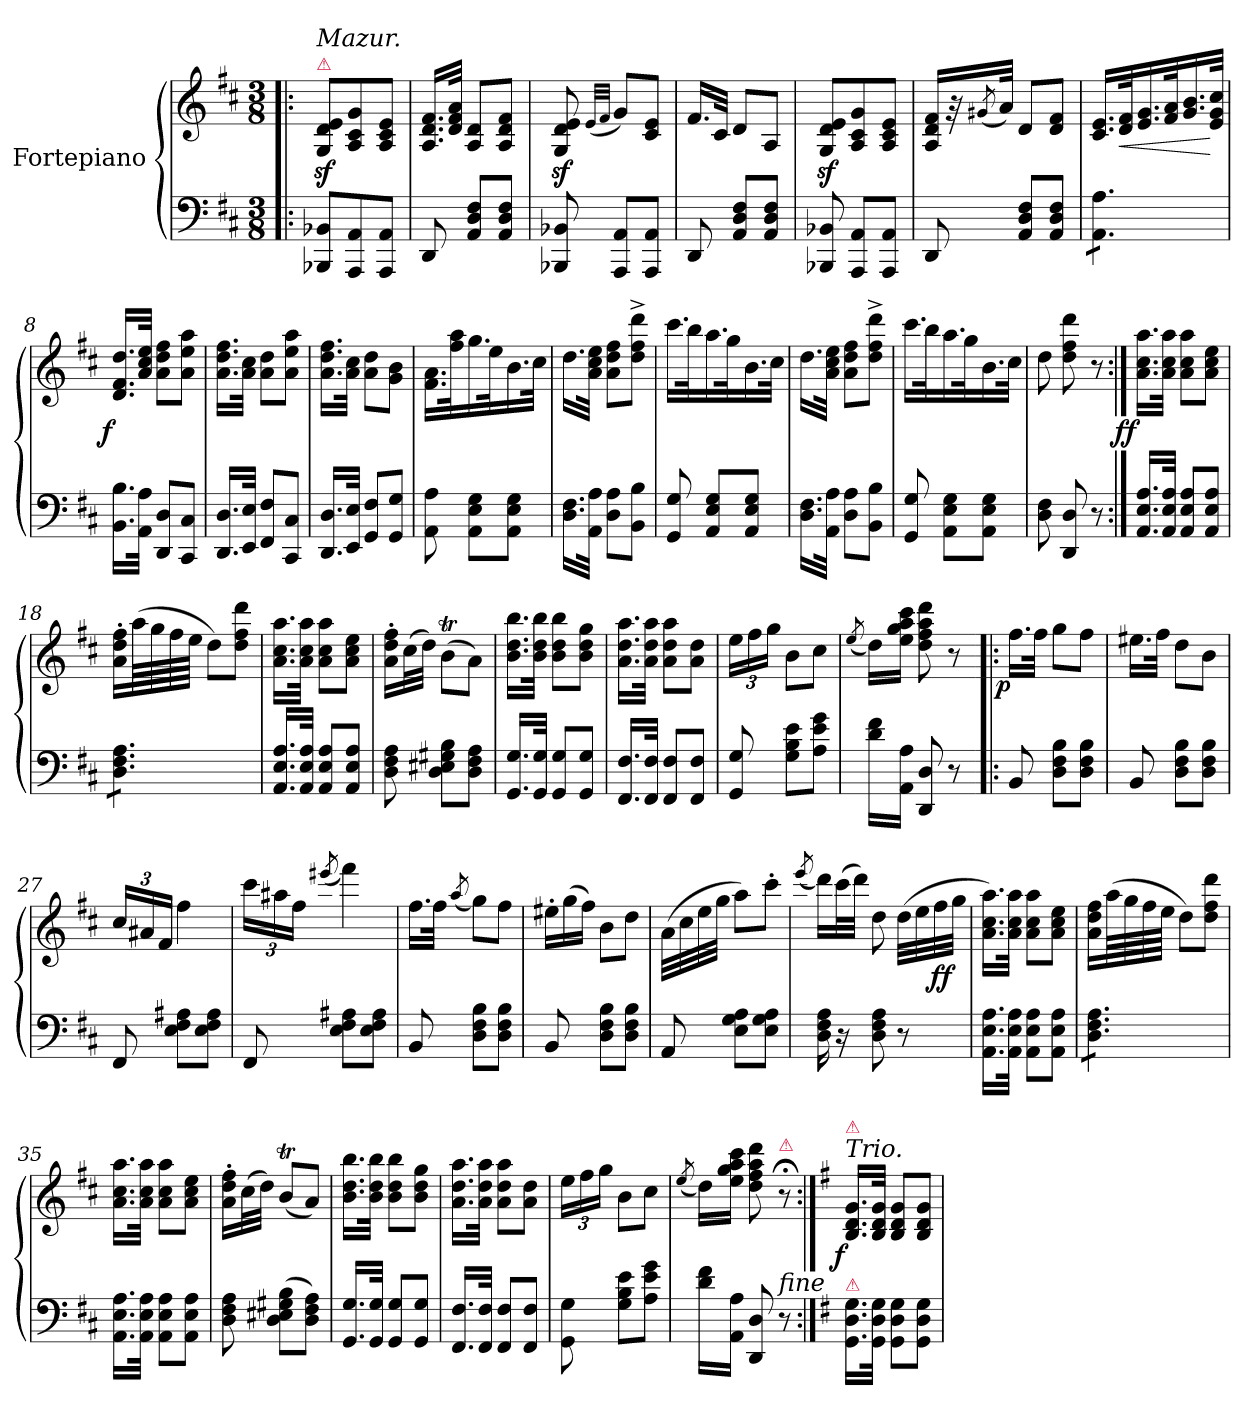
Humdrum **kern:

**kern	**kern	**dynam
*part2	*part1	*part1
*staff2	*staff1	*staff1
*I"Fortepiano	*I"Fortepiano	*
*clefF4	*clefG2	*
*k[f#c#]	*k[f#c#]	*
*M3/8	*M3/8	*
=1!|:	=1!|:	=1!|:
!	!LO:TX:a:color=crimson:t=⚠	!
!	!LO:TX:a:i:t=Mazur.	!
8BBB-X/ 8BB-X/L	8Gz</ 8dz</ 8ez</L	.
8AAA/ 8AA/	8A/ 8c#/ 8g/	.
8AAA/ 8AA/J	8A/ 8c#/ 8e/J	.
=2	=2	=2
8DD/	16.A/ 16.d/ 16.f#/LL	.
.	32d/ 32f#/ 32a/JJk	.
8AA/ 8D/ 8F#/L	8A/ 8d/L	.
8AA/ 8D/ 8F#/J	8A/ 8d/ 8f#/J	.
=3	=3	=3
8BBB-X/ 8BB-X/	8Gz</ 8dz</ 8ez</	.
.	(<32qqe/LLL	.
.	32qqf#/JJJ	.
8AAA/ 8AA/L	8g/L)	.
8AAA/ 8AA/J	8c#/ 8e/J	.
=4	=4	=4
8DD/	16.f#/LL	.
.	32c#/JJk	.
8AA/ 8D/ 8F#/L	8d/L	.
8AA/ 8D/ 8F#/J	8A/J	.
=5	=5	=5
8BBB-X/ 8BB-X/	8Gz</ 8dz</ 8ez</L	.
8AAA/ 8AA/L	8A/ 8c#/ 8g/	.
8AAA/ 8AA/J	8A/ 8c#/ 8e/J	.
=6	=6	=6
8DD/	16A/ 16d/ 16f#/LL	.
.	32r	.
.	(<8qg#X/	.
.	32a/JJk)	.
8AA/ 8D/ 8F#/L	8d/L	.
8AA/ 8D/ 8F#/J	8d/ 8f#/J	.
=7	=7	=7
*tremolo	*	*
8AA\ 8A\L	16.c#/ 16.e/LL	.
!	!	!LO:HP:b
.	32d/ 32f#/K	<
8AA\ 8A\	16.e/ 16.g/	.
.	32f#/ 32a/K	.
8AA\ 8A\J	16.g/ 16.b/	.
*Xtremolo	*	*
.	32e/ 32g/ 32cc#/JJk	[
=8	=8	=8
!	!	!LO:DY:b:rj
16.BB\ 16.B\LL	16.d/ 16.f#/ 16.dd/LL	f
32AA\ 32A\JJk	32a/ 32cc#/ 32ee/JJk	.
8DD/ 8D/L	8a\ 8dd\ 8ff#\L	.
8CC#/ 8C#/J	8a\ 8ee\ 8aa\J	.
=9	=9	=9
16.DD/ 16.D/LL	16.a\ 16.dd\ 16.ff#\LL	.
32EE/ 32E/JJk	32a\ 32cc#\JJk	.
8FF#/ 8F#/L	8a\ 8dd\L	.
8CC#/ 8C#/J	8a\ 8ee\ 8aa\J	.
=10	=10	=10
16.DD/ 16.D/LL	16.a\ 16.dd\ 16.ff#\LL	.
32EE/ 32E/JJk	32a\ 32cc#\JJk	.
8GG/ 8F#/L	8a\ 8dd\L	.
8GG/ 8G/J	8g\ 8b\J	.
=11	=11	=11
8AA\ 8A\	16.f#\ 16.a\LL	.
.	32ff#\ 32aa\K	.
8AA\ 8E\ 8G\L	16.gg\	.
.	32ee\K	.
8AA\ 8E\ 8G\J	16.b\	.
.	32cc#\JJk	.
=12	=12	=12
16.D\ 16.F#\LL	16.dd\LL	.
32AA\ 32A\JJk	32a\ 32cc#\ 32ee\JJk	.
8D\ 8A\L	8a\ 8dd\ 8ff#\L	.
8BB\ 8B\J	8dd^<\ 8ff#^<\ 8ddd^<\J	.
=13	=13	=13
8GG/ 8G/	16.ccc#\LL	.
.	32bb\K	.
8AA/ 8E/ 8G/L	16.aa\	.
.	32gg\K	.
8AA/ 8E/ 8G/J	16.b\	.
.	32cc#\JJk	.
=14	=14	=14
16.D\ 16.F#\LL	16.dd\LL	.
32AA\ 32A\JJk	32a\ 32cc#\ 32ee\JJk	.
8D\ 8A\L	8a\ 8dd\ 8ff#\L	.
8BB\ 8B\J	8dd^<\ 8ff#^<\ 8ddd^<\J	.
=15	=15	=15
8GG/ 8G/	16.ccc#\LL	.
.	32bb\K	.
8AA\ 8E\ 8G\L	16.aa\	.
.	32gg\K	.
8AA\ 8E\ 8G\J	16.b\	.
.	32cc#\JJk	.
=16	=16	=16
8D\ 8F#\	8dd\	.
8DD/ 8D/	8dd\ 8ff#\ 8ddd\	.
8r	8r	.
=17:|!	=17:|!	=17:|!
!	!	!LO:DY:b:rj
16.AA/ 16.E/ 16.A/LL	16.a\ 16.cc#\ 16.aa\LL	ff
32AA/ 32E/ 32A/JJk	32a\ 32cc#\ 32aa\JJk	.
8AA/ 8E/ 8A/L	8a\ 8cc#\ 8aa\L	.
8AA/ 8E/ 8A/J	8a\ 8cc#\ 8ee\J	.
=18	=18	=18
*tremolo	*	*
8D\ 8F#\ 8A\L	16a'>\ 16dd'>\ 16ff#'>\LL	.
.	(>64aa\LL	.
.	64gg\	.
.	64ff#\	.
.	64ee\JJJJ	.
8D\ 8F#\ 8A\	8dd\L)	.
8D\ 8F#\ 8A\J	8dd\ 8ff#\ 8ddd\J	.
*Xtremolo	*	*
=19	=19	=19
16.AA/ 16.E/ 16.A/LL	16.a\ 16.cc#\ 16.aa\LL	.
32AA/ 32E/ 32A/JJk	32a\ 32cc#\ 32aa\JJk	.
8AA/ 8E/ 8A/L	8a\ 8cc#\ 8aa\L	.
8AA/ 8E/ 8A/J	8a\ 8cc#\ 8ee\J	.
=20	=20	=20
8D\ 8F#\ 8A\	16a'>\ 16dd'>\ 16ff#'>\LL	.
.	(>32cc#\L	.
.	32dd\JJJ)	.
8D\ 8E#X\ 8G#X\ 8B\L	(>8bT\L	.
8D\ 8F#\ 8A\J	8a\J)	.
=21	=21	=21
16.GG/ 16.G/LL	16.b\ 16.dd\ 16.bb\LL	.
32GG/ 32G/JJk	32b\ 32dd\ 32bb\JJk	.
8GG/ 8G/L	8b\ 8dd\ 8bb\L	.
8GG/ 8G/J	8b\ 8dd\ 8gg\J	.
=22	=22	=22
16.FF#/ 16.F#/LL	16.a\ 16.dd\ 16.aa\LL	.
32FF#/ 32F#/JJk	32a\ 32dd\ 32aa\JJk	.
8FF#/ 8F#/L	8a\ 8dd\ 8aa\L	.
8FF#/ 8F#/J	8a\ 8dd\J	.
=23	=23	=23
8GG/ 8G/	24ee\LL	.
.	24ff#\	.
.	24gg\JJ	.
8G\ 8B\ 8e\L	8b\L	.
8A\ 8e\ 8g\J	8cc#\J	.
=24	=24	=24
.	(<8qee/	.
16d\ 16f#\LL	16dd\LL)	.
16AA\ 16A\JJ	16ee\ 16gg\ 16aa\ 16ccc#\JJ	.
8DD/ 8D/	8dd\ 8ff#\ 8aa\ 8ddd\	.
8r	8r	.
=25!|:	=25!|:	=25!|:
!	!	!LO:DY:b:rj
8BB/	16.ff#\LL	p
.	32ff#\JJk	.
8D\ 8F#\ 8B\L	8gg\L	.
8D\ 8F#\ 8B\J	8ff#\J	.
=26	=26	=26
8BB/	16.ee#X\LL	.
.	32ff#\JJk	.
8D\ 8F#\ 8B\L	8dd\L	.
8D\ 8F#\ 8B\J	8b\J	.
=27	=27	=27
8FF#/	24cc#/LL	.
.	24a#X/	.
.	24f#/JJ	.
8E\ 8F#\ 8A#X\L	4ff#\	.
8E\ 8F#\ 8A#\J	.	.
=28	=28	=28
8FF#/	24ccc#\LL	.
.	24aa#X\	.
.	24ff#\JJ	.
.	(<8qeee#X/	.
8E\ 8F#\ 8A#X\L	4fff#\)	.
8E\ 8F#\ 8A#\J	.	.
=29	=29	=29
8BB/	16.ff#\LL	.
.	32ff#\JJk	.
.	(<8qaa/	.
8D\ 8F#\ 8B\L	8gg\L)	.
8D\ 8F#\ 8B\J	8ff#\J	.
=30	=30	=30
*	*Xtuplet	*
8BB/	24ee#X'>\LL	.
.	(>24gg\	.
.	24ff#\JJ)	.
8D\ 8F#\ 8B\L	8b\L	.
8D\ 8F#\ 8B\J	8dd\J	.
=31	=31	=31
8AA/	(>32a\LLL	.
.	32cc#\	.
.	32ee\	.
.	32gg\JJJ	.
8E\ 8G\ 8A\L	8aa\L)	.
8E\ 8G\ 8A\J	8ccc#'>\J	.
=32	=32	=32
.	(<8qeee/	.
16D\ 16F#\ 16A\	16ddd\LL)	.
16r	(>32ccc#\L	.
.	32ddd\JJJ)	.
8D\ 8F#\ 8A\	8dd\	.
8r	(>32dd\LLL	.
.	32ee\	.
.	32ff#\	.
!	!	!LO:DY:b:rj
.	32gg\JJJ	ff
=33	=33	=33
16.AA\ 16.E\ 16.A\LL	16.a\ 16.cc#\ 16.aa\LL)	.
32AA\ 32E\ 32A\JJk	32a\ 32cc#\ 32aa\JJk	.
8AA\ 8E\ 8A\L	8a\ 8cc#\ 8aa\L	.
8AA\ 8E\ 8A\J	8a\ 8cc#\ 8ee\J	.
=34	=34	=34
*tremolo	*	*
8D\ 8F#\ 8A\L	16a\ 16dd\ 16ff#\LL	.
.	(>64aa\LL	.
.	64gg\	.
.	64ff#\	.
.	64ee\JJJJ	.
8D\ 8F#\ 8A\	8dd\L)	.
8D\ 8F#\ 8A\J	8dd\ 8ff#\ 8ddd\J	.
*Xtremolo	*	*
=35	=35	=35
16.AA\ 16.E\ 16.A\LL	16.a\ 16.cc#\ 16.aa\LL	.
32AA\ 32E\ 32A\JJk	32a\ 32cc#\ 32aa\JJk	.
8AA\ 8E\ 8A\L	8a\ 8cc#\ 8aa\L	.
8AA\ 8E\ 8A\J	8a\ 8cc#\ 8ee\J	.
=36	=36	=36
8D\ 8F#\ 8A\	16a'>\ 16dd'>\ 16ff#'>\LL	.
.	(>32cc#\L	.
.	32dd\JJJ)	.
(>8D\ 8E#X\ 8G#X\ 8B\L	(<8bT/L	.
8D\ 8F#\ 8A\J)	8a/J)	.
=37	=37	=37
16.GG/ 16.G/LL	16.b\ 16.dd\ 16.bb\LL	.
32GG/ 32G/JJk	32b\ 32dd\ 32bb\JJk	.
8GG/ 8G/L	8b\ 8dd\ 8bb\L	.
8GG/ 8G/J	8b\ 8dd\ 8gg\J	.
=38	=38	=38
16.FF#/ 16.F#/LL	16.a\ 16.dd\ 16.aa\LL	.
32FF#/ 32F#/JJk	32a\ 32dd\ 32aa\JJk	.
8FF#/ 8F#/L	8a\ 8dd\ 8aa\L	.
8FF#/ 8F#/J	8a\ 8dd\J	.
=39	=39	=39
*	*tuplet	*
8GG\ 8G\	24ee\LL	.
.	24ff#\	.
.	24gg\JJ	.
8G\ 8B\ 8e\L	8b\L	.
8A\ 8e\ 8g\J	8cc#\J	.
=40	=40	=40
.	(<8qee/	.
16d\ 16f#\LL	16dd\LL)	.
16AA\ 16A\JJ	16ee\ 16gg\ 16aa\ 16ccc#\JJ	.
8DD/ 8D/	8dd\ 8ff#\ 8aa\ 8ddd\	.
!	!LO:TX:a:color=crimson:t=⚠	!
!LO:TX:a:i:t=fine	!	!
8r	8r;<	.
=41:|!	=41:|!	=41:|!
*k[f#]	*k[f#]	*
!	!LO:TX:a:i:t=Trio.	!
!	!LO:TX:a:color=crimson:t=⚠	!
!LO:TX:a:color=crimson:t=⚠	!	!
!	!	!LO:DY:b:rj
16.GG\ 16.D\ 16.G\LL	16.B/ 16.d/ 16.g/LL	f
32GG\ 32D\ 32G\JJk	32B/ 32d/ 32g/JJk	.
8GG\ 8D\ 8G\L	8B/ 8d/ 8g/L	.
8GG\ 8D\ 8G\J	8B/ 8d/ 8g/J	.
=	=	=
*-	*-	*-
